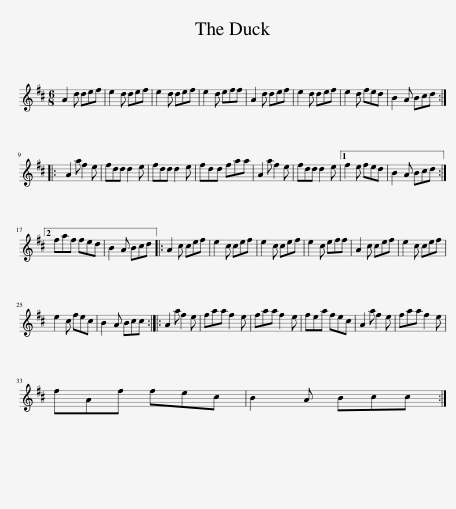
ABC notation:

X:1
L:1/8
M:6/8
I:linebreak $
K:D
V:1 treble
V:1
 A2 d def | e2 d def | e2 d def | e2 d eff | A2 d def | %5
 e2 d def | e2 d fed | B2 A Bcd ::$ A2 a f2 e | fdd d2 e | %10
 fdd d2 e | fdd faa | A2 a f2 e | fdd d2 e |1 f2 e fed | %15
 B2 A Bcd :|2$ faf fed | B2 A Bcd |: A2 c cef | e2 c cef | %20
 e2 c cef | e2 c eff | A2 c cef | e2 c cef |$ e2 c fec | %25
 B2 A Bcc :: A2 a f2 e | faa f2 e | faa f2 e | fea fec | %30
 A2 a f2 e | faa f2 e |$ fAf fec | B2 A Bcc :| %34
